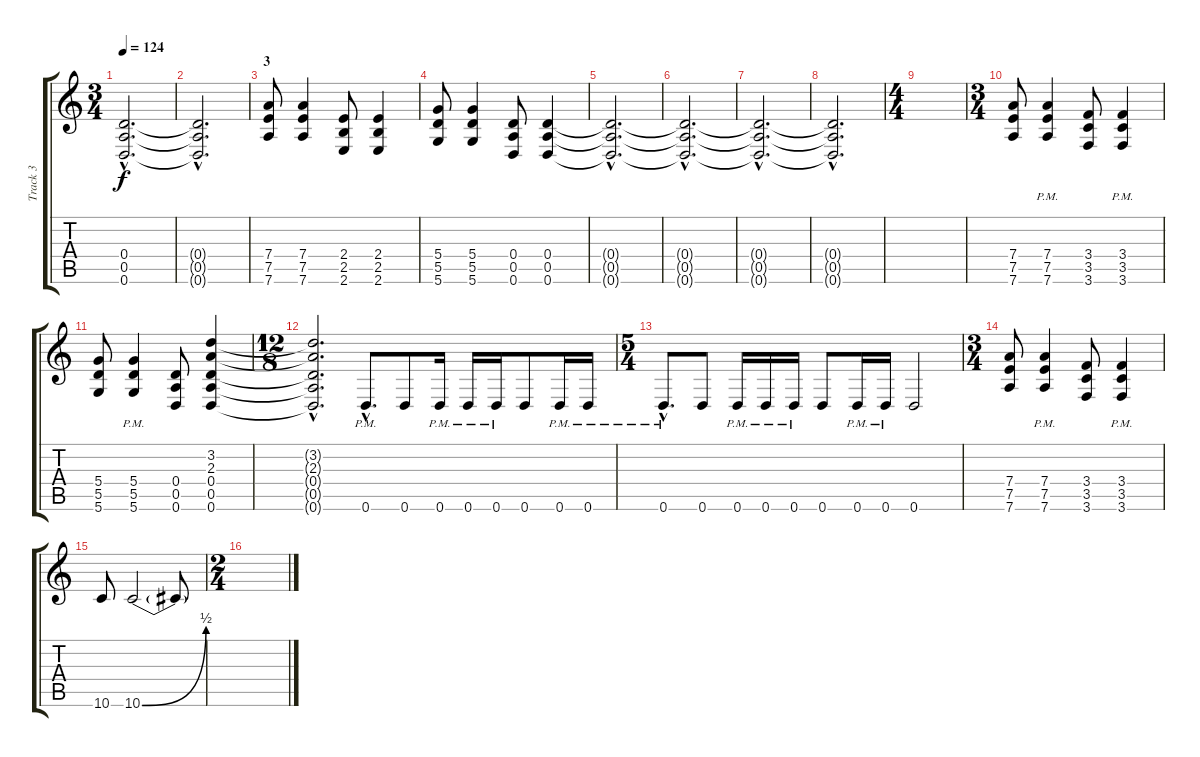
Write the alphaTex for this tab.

\track ("Track 3" "Track 3") {instrument distortionguitar}
\staff {score tabs}
\tuning (E4 B3 G3 D3 A2 D2) {hide}
\ts (3 4)
\tempo 124
\clef g2
\ks c
(0.4{hac t} 0.5{hac t} 0.6{hac t}).2{d dy f} |
(0.4{hac t} 0.5{hac t} 0.6{hac t}).2{d} |
\section ("" "3")
(7.4 7.5 7.6).8 (7.4 7.5 7.6).4 (2.4 2.5 2.6).8 (2.4 2.5 2.6).4 |
(5.4 5.5 5.6).8 (5.4 5.5 5.6).4 (0.4 0.5 0.6).8 (0.4 0.5 0.6).4 |
(0.4{hac t} 0.5{hac t} 0.6{hac t}).2{d} |
(0.4{hac t} 0.5{hac t} 0.6{hac t}).2{d} |
(0.4{hac t} 0.5{hac t} 0.6{hac t}).2{d volume 0} |
(0.4{hac t} 0.5{hac t} 0.6{hac t}).2{d} |
\ts (4 4)
|
\ts (3 4)
(7.4 7.5 7.6).8{volume 14} (7.4{pm} 7.5{pm} 7.6{pm}).4 (3.4 3.5 3.6).8 (3.4{pm} 3.5{pm} 3.6{pm}).4 |
(5.4 5.5 5.6).8 (5.4{pm} 5.5{pm} 5.6{pm}).4 (0.4 0.5 0.6).8 (3.2 2.3 0.4 0.5 0.6).4 |
\ts (12 8)
(3.2{hac t} 2.3{hac t} 0.4{hac t} 0.5{hac t} 0.6{hac t}).2{d} 0.6{hac pm}.8{d} 0.6.8 0.6{pm}.16 0.6{pm}.16 0.6{pm}.16 0.6.8 0.6{pm}.16 0.6{pm}.16 |
\ts (5 4)
0.6{hac pm}.8{d} 0.6.8 0.6{pm}.16 0.6{pm}.16 0.6{pm}.16 0.6.8 0.6{pm}.16 0.6{pm}.16 0.6.2 |
\ts (3 4)
(7.4 7.5 7.6).8 (7.4{pm} 7.5{pm} 7.6{pm}).4 (3.4 3.5 3.6).8 (3.4{pm} 3.5{pm} 3.6{pm}).4 |
10.6.8 10.6{be (bend 0 0 60 2)}.2 10.6{t}.8 |
\ts (2 4)
